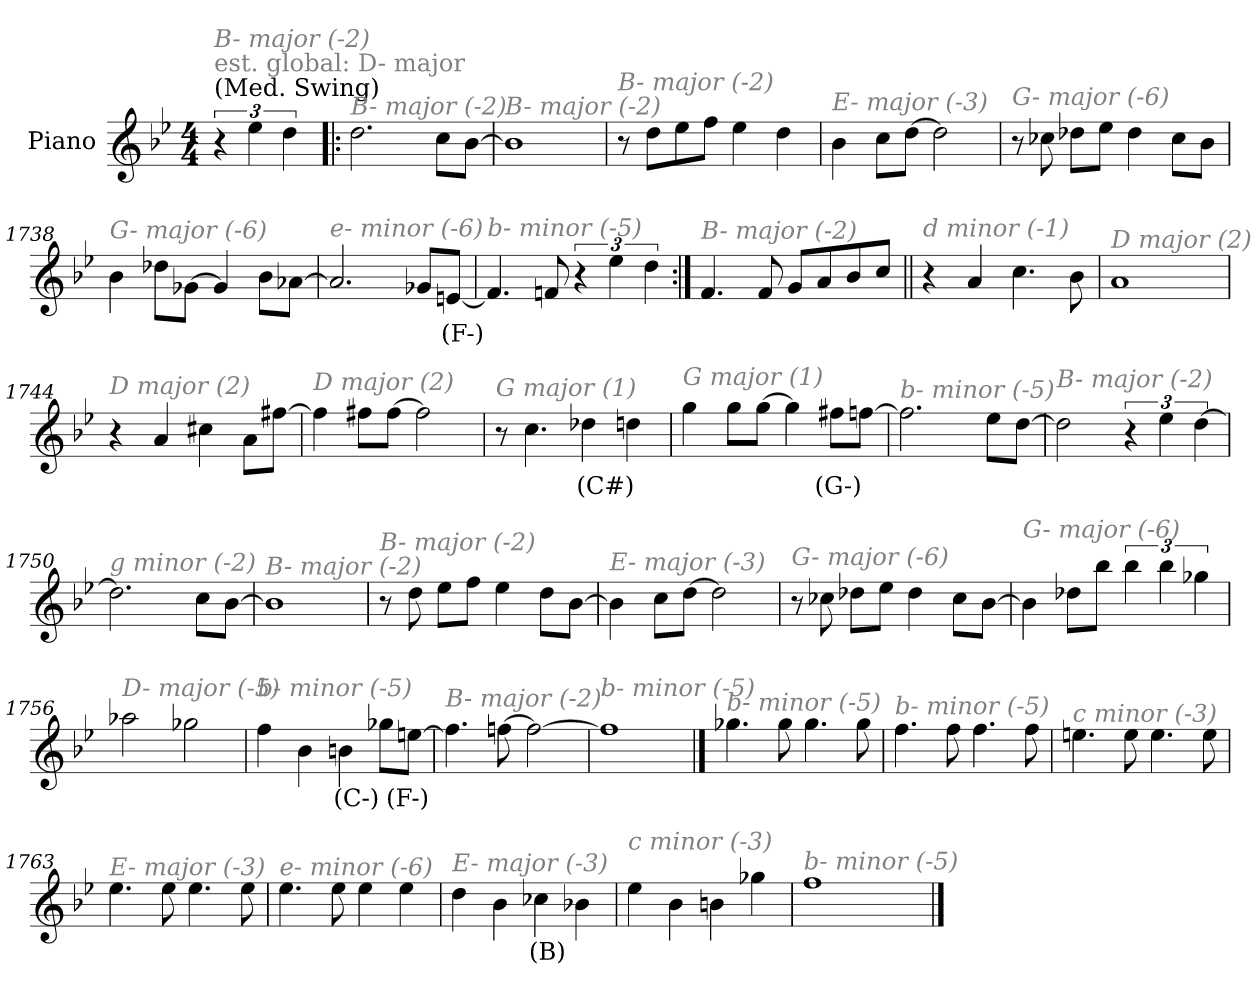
**kern	**text
*part1	*part1
*staff1	*staff1
*I"Piano	*
*I'Pno.	*
*clefG2	*
*k[b-e-]	*
*M4/4	*
*MM120	*
=1	=1
!LO:TX:a:t=(Med. Swing)	!
!LO:TX:a:color=#808080:t=est. global&colon; D- major	!
!LO:TX:i:color=#808080:t=B- major (-2)	!
6r	.
6ee-\	.
6dd\	.
=1733!|:	=1733!|:
!LO:TX:i:color=#808080:t=B- major (-2)	!
2.dd\	.
8cc\L	.
[8b-\J	.
=1734	=1734
!LO:TX:i:color=#808080:t=B- major (-2)	!
1b-]	.
=1735	=1735
!LO:TX:i:color=#808080:t=B- major (-2)	!
8r	.
8dd\L	.
8ee-\	.
8ff\J	.
4ee-\	.
4dd\	.
=1736	=1736
!LO:TX:i:color=#808080:t=E- major (-3)	!
4b-\	.
8cc\L	.
[8dd\J	.
2dd\]	.
!!LO:LB:g=z
=1737	=1737
!LO:TX:i:color=#808080:t=G- major (-6)	!
8r	.
8cc-X\	.
8dd-X\L	.
8ee-\J	.
4dd-\	.
8cc-\L	.
8b-\J	.
=1738	=1738
!LO:TX:i:color=#808080:t=G- major (-6)	!
4b-\	.
8dd-X\L	.
[8g-X\J	.
4g-/]	.
8b-\L	.
[8a-X\J	.
=1739	=1739
!LO:TX:i:color=#808080:t=e- minor (-6)	!
2.a-/]	.
8g-X/L	.
[8eni/J	(F-)
=1740	=1740
!LO:TX:i:color=#808080:t=b- minor (-5)	!
4.f-/]	.
8fn/	.
6r	.
6ee-\	.
6dd\	.
=1741:|!	=1741:|!
!LO:TX:i:color=#808080:t=B- major (-2)	!
4.f/	.
8f/	.
8g/L	.
8a/	.
8b-/	.
8cc/J	.
!!LO:LB:g=z
=1742||	=1742||
!LO:TX:i:color=#808080:t=d minor (-1)	!
4r	.
4a/	.
4.cc\	.
8b-\	.
=1743	=1743
!LO:TX:i:color=#808080:t=D major (2)	!
1a	.
=1744	=1744
!LO:TX:i:color=#808080:t=D major (2)	!
4r	.
4a/	.
4cc#X\	.
8a\L	.
[8ff#X\J	.
=1745	=1745
!LO:TX:i:color=#808080:t=D major (2)	!
4ff#\]	.
8ff#X\L	.
[8ff#\J	.
2ff#\]	.
!!LO:LB:g=z
=1746	=1746
!LO:TX:i:color=#808080:t=G major (1)	!
8r	.
4.cc\	.
4dd-Xi\	(C#)
4dd\	.
=1747	=1747
!LO:TX:i:color=#808080:t=G major (1)	!
4gg\	.
8gg\L	.
[8gg\J	.
4gg\]	.
8ff#Xi\L	(G-)
[8ff\J	.
=1748	=1748
!LO:TX:i:color=#808080:t=b- minor (-5)	!
2.ff\]	.
8ee-\L	.
[8dd\J	.
=1749	=1749
!LO:TX:i:color=#808080:t=B- major (-2)	!
2dd\]	.
6r	.
6ee-\	.
[6dd\	.
!!LO:LB:g=z
=1750	=1750
!LO:TX:i:color=#808080:t=g minor (-2)	!
2.dd\]	.
8cc\L	.
[8b-\J	.
=1751	=1751
!LO:TX:i:color=#808080:t=B- major (-2)	!
1b-]	.
=1752	=1752
!LO:TX:i:color=#808080:t=B- major (-2)	!
8r	.
8dd\	.
8ee-\L	.
8ff\J	.
4ee-\	.
8dd\L	.
[8b-\J	.
=1753	=1753
!LO:TX:i:color=#808080:t=E- major (-3)	!
4b-\]	.
8cc\L	.
[8dd\J	.
2dd\]	.
!!LO:LB:g=z
=1754	=1754
!LO:TX:i:color=#808080:t=G- major (-6)	!
8r	.
8cc-X\	.
8dd-X\L	.
8ee-\J	.
4dd-\	.
8cc-\L	.
[8b-\J	.
=1755	=1755
!LO:TX:i:color=#808080:t=G- major (-6)	!
4b-\]	.
8dd-X\L	.
8bb-\J	.
6bb-\	.
6bb-\	.
6gg-X\	.
=1756	=1756
!LO:TX:i:color=#808080:t=D- major (-5)	!
2aa-X\	.
2gg-X\	.
=1757	=1757
!LO:TX:i:color=#808080:t=b- minor (-5)	!
4ff\	.
4b-\	.
4bni\	(C-)
8gg-X\L	.
[8eeni\J	(F-)
=1758	=1758
!LO:TX:i:color=#808080:t=B- major (-2)	!
4.ff-\]	.
[8ffn\	.
2ff\_	.
=1759	=1759
!LO:TX:i:color=#808080:t=b- minor (-5)	!
1ff]	.
!!LO:LB:g=z
==1760	==1760
!LO:TX:i:color=#808080:t=b- minor (-5)	!
4.gg-X\	.
8gg-\	.
4.gg-\	.
8gg-\	.
=1761	=1761
!LO:TX:i:color=#808080:t=b- minor (-5)	!
4.ff\	.
8ff\	.
4.ff\	.
8ff\	.
=1762	=1762
!LO:TX:i:color=#808080:t=c minor (-3)	!
4.een\	.
8ee\	.
4.ee\	.
8ee\	.
=1763	=1763
!LO:TX:i:color=#808080:t=E- major (-3)	!
4.ee-\	.
8ee-\	.
4.ee-\	.
8ee-\	.
!!LO:LB:g=z
=1764	=1764
!LO:TX:i:color=#808080:t=e- minor (-6)	!
4.ee-\	.
8ee-\	.
4ee-\	.
4ee-\	.
=1765	=1765
!LO:TX:i:color=#808080:t=E- major (-3)	!
4dd\	.
4b-\	.
4cc-Xi\	(B)
4b-X\	.
=1766	=1766
!LO:TX:i:color=#808080:t=c minor (-3)	!
4ee-\	.
4b-\	.
4bn\	.
4gg-X\	.
=1767	=1767
!LO:TX:i:color=#808080:t=b- minor (-5)	!
1ff	.
==	==
*-	*-
